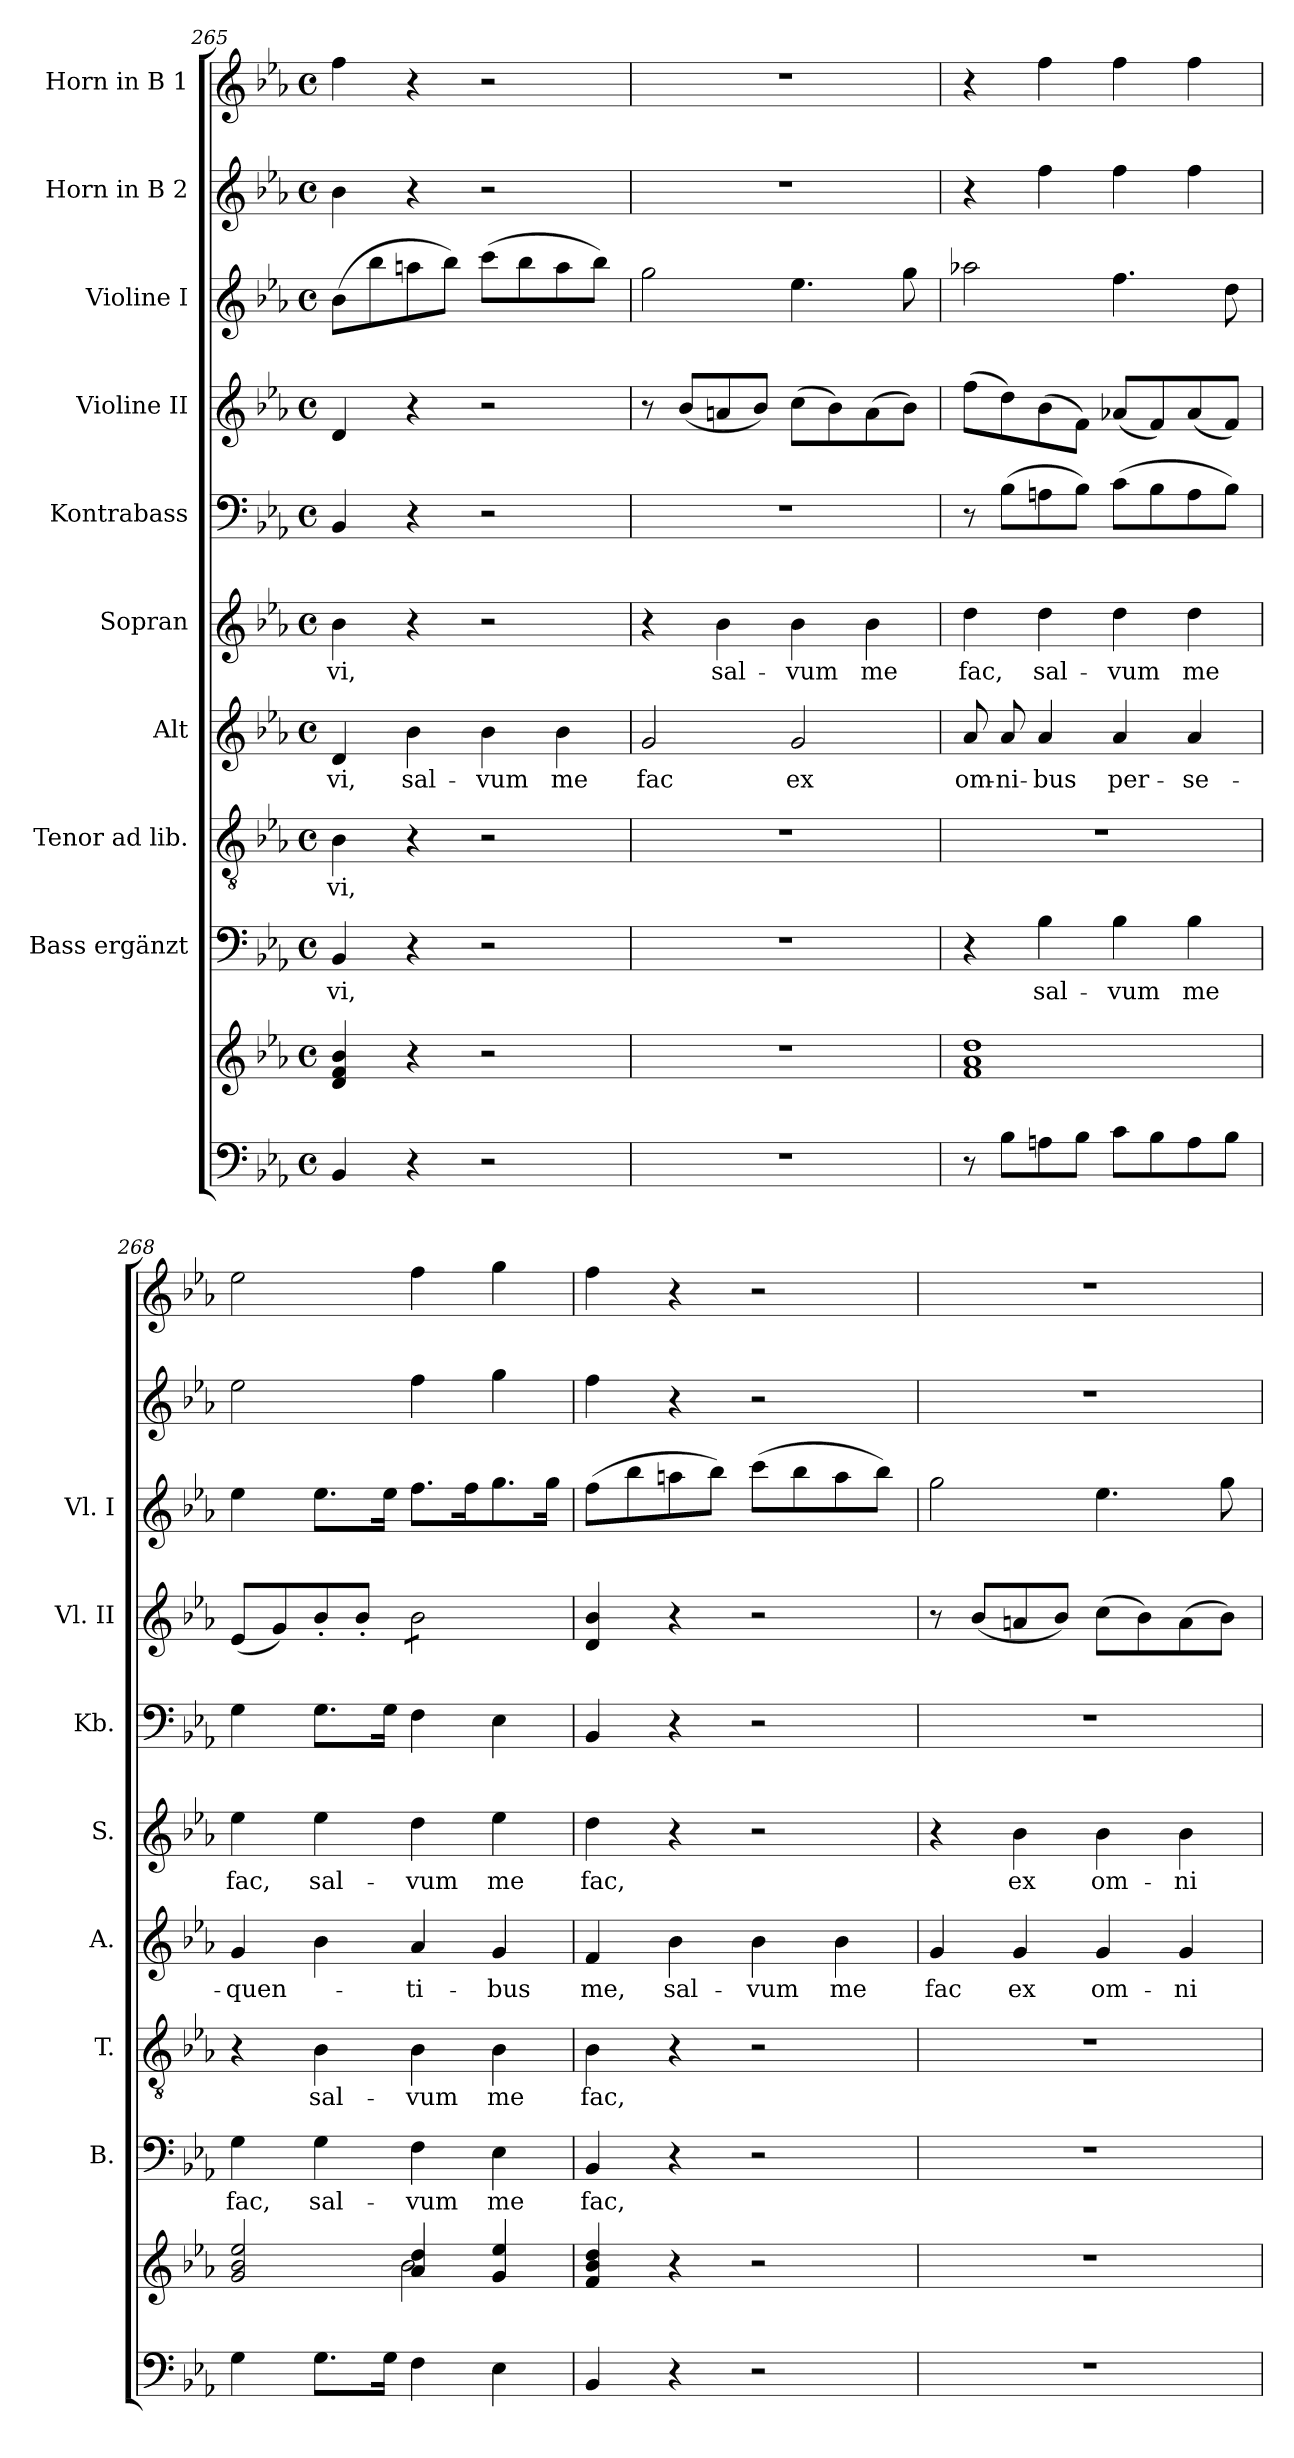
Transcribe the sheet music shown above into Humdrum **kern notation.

**kern	**kern	**kern	**text	**kern	**text	**kern	**text	**kern	**text	**kern	**kern	**kern	**kern	**kern
*part10	*part10	*part9	*part9	*part8	*part8	*part7	*part7	*part6	*part6	*part5	*part4	*part3	*part2	*part1
*staff11	*staff10	*staff9	*staff9	*staff8	*staff8	*staff7	*staff7	*staff6	*staff6	*staff5	*staff4	*staff3	*staff2	*staff1
*	*	*I"Bass ergänzt	*	*I"Tenor ad lib.	*	*I"Alt	*	*I"Sopran	*	*I"Kontrabass	*I"Violine II	*I"Violine I	*I"Horn in B 2	*I"Horn in B 1
*	*	*I'B.	*	*I'T.	*	*I'A.	*	*I'S.	*	*I'Kb.	*I'Vl. II	*I'Vl. I	*	*
!!LO:PB:g=z
*clefF4	*clefG2	*clefF4	*	*clefGv2	*	*clefG2	*	*clefG2	*	*clefF4	*clefG2	*clefG2	*clefG2	*clefG2
*	*	*	*	*	*	*	*	*	*	*ITrd7c12	*	*	*ITrd8c14	*ITrd8c14
*k[b-e-a-]	*k[b-e-a-]	*k[b-e-a-]	*	*k[b-e-a-]	*	*k[b-e-a-]	*	*k[b-e-a-]	*	*k[b-e-a-]	*k[b-e-a-]	*k[b-e-a-]	*k[b-e-a-]	*k[b-e-a-]
*E-:	*E-:	*E-:	*	*E-:	*	*E-:	*	*E-:	*	*E-:	*E-:	*E-:	*E-:	*E-:
*M4/4	*M4/4	*M4/4	*	*M4/4	*	*M4/4	*	*M4/4	*	*M4/4	*M4/4	*M4/4	*M4/4	*M4/4
*met(c)	*met(c)	*met(c)	*	*met(c)	*	*met(c)	*	*met(c)	*	*met(c)	*met(c)	*met(c)	*met(c)	*met(c)
=265	=265	=265	=265	=265	=265	=265	=265	=265	=265	=265	=265	=265	=265	=265
!	!	!	!LO:LY:b	!	!LO:LY:b	!	!LO:LY:b	!	!LO:LY:b	!	!	!	!	!
4BB-/	4d/ 4f/ 4b-/	4BB-/	-vi,	4B-\	-vi,	4d/	-vi,	4b-\	-vi,	4BBB-/	4d/	(>8b-\L	4B-\	4f\
.	.	.	.	.	.	.	.	.	.	.	.	8bb-\	.	.
!	!	!	!	!	!	!	!LO:LY:b	!	!	!	!	!	!	!
4r	4r	4r	.	4r	.	4b-\	sal-	4r	.	4r	4r	8aan\	4r	4r
.	.	.	.	.	.	.	.	.	.	.	.	8bb-\J)	.	.
!	!	!	!	!	!	!	!LO:LY:b	!	!	!	!	!	!	!
2r	2r	2r	.	2r	.	4b-\	-vum	2r	.	2r	2r	(>8ccc\L	2r	2r
.	.	.	.	.	.	.	.	.	.	.	.	8bb-\	.	.
!	!	!	!	!	!	!	!LO:LY:b	!	!	!	!	!	!	!
.	.	.	.	.	.	4b-\	me	.	.	.	.	8aa\	.	.
.	.	.	.	.	.	.	.	.	.	.	.	8bb-\J)	.	.
=266	=266	=266	=266	=266	=266	=266	=266	=266	=266	=266	=266	=266	=266	=266
!	!	!	!	!	!	!	!LO:LY:b	!	!	!	!	!	!	!
1r	1r	1r	.	1r	.	2g/	fac	4r	.	1r	8r	2gg\	1r	1r
.	.	.	.	.	.	.	.	.	.	.	(<8b-/L	.	.	.
!	!	!	!	!	!	!	!	!	!LO:LY:b	!	!	!	!	!
.	.	.	.	.	.	.	.	4b-\	sal-	.	8an/	.	.	.
.	.	.	.	.	.	.	.	.	.	.	8b-/J)	.	.	.
!	!	!	!	!	!	!	!LO:LY:b	!	!LO:LY:b	!	!	!	!	!
.	.	.	.	.	.	2g/	ex	4b-\	-vum	.	(>8cc\L	4.ee-\	.	.
.	.	.	.	.	.	.	.	.	.	.	8b-\)	.	.	.
!	!	!	!	!	!	!	!	!	!LO:LY:b	!	!	!	!	!
.	.	.	.	.	.	.	.	4b-\	me	.	(>8a\	.	.	.
.	.	.	.	.	.	.	.	.	.	.	8b-\J)	8gg\	.	.
=267	=267	=267	=267	=267	=267	=267	=267	=267	=267	=267	=267	=267	=267	=267
!	!	!	!	!	!	!	!LO:LY:b	!	!LO:LY:b	!	!	!	!	!
8r	1f 1a- 1dd	4r	.	1r	.	8a-/	om-	4dd\	fac,	8r	(>8ff\L	2aa-X\	4r	4r
!	!	!	!	!	!	!	!LO:LY:b	!	!	!	!	!	!	!
8B-\L	.	.	.	.	.	8a-/	-ni-	.	.	(>8BB-\L	8dd\)	.	.	.
!	!	!	!LO:LY:b	!	!	!	!LO:LY:b	!	!LO:LY:b	!	!	!	!	!
8An\	.	4B-\	sal-	.	.	4a-/	-bus	4dd\	sal-	8AAn\	(>8b-\	.	4f\	4f\
8B-\J	.	.	.	.	.	.	.	.	.	8BB-\J)	8f\J)	.	.	.
!	!	!	!LO:LY:b	!	!	!	!LO:LY:b	!	!LO:LY:b	!	!	!	!	!
8c\L	.	4B-\	-vum	.	.	4a-/	per-	4dd\	-vum	(>8C\L	(<8a-X/L	4.ff\	4f\	4f\
8B-\	.	.	.	.	.	.	.	.	.	8BB-\	8f/)	.	.	.
!	!	!	!LO:LY:b	!	!	!	!LO:LY:b	!	!LO:LY:b	!	!	!	!	!
8A\	.	4B-\	me	.	.	4a-/	-se-	4dd\	me	8AA\	(<8a-/	.	4f\	4f\
8B-\J	.	.	.	.	.	.	.	.	.	8BB-\J)	8f/J)	8dd\	.	.
=268	=268	=268	=268	=268	=268	=268	=268	=268	=268	=268	=268	=268	=268	=268
*	*^	*	*	*	*	*	*	*	*	*	*	*	*	*
!	!	!	!	!LO:LY:b	!	!	!	!LO:LY:b	!	!LO:LY:b	!	!	!	!	!
4G\	2g/ 2b-/ 2ee-/	2ryy	4G\	fac,	4r	.	4g/	-quen-	4ee-\	fac,	4GG\	(<8e-/L	4ee-\	2e-\	2e-\
.	.	.	.	.	.	.	.	.	.	.	.	8g/)	.	.	.
!	!	!	!	!LO:LY:b	!	!LO:LY:b	!	!	!	!LO:LY:b	!	!	!	!	!
8.G\L	.	.	4G\	sal-	4B-\	sal-	4b-\	.	4ee-\	sal-	8.GG\L	8b-'</	8.ee-\L	.	.
.	.	.	.	.	.	.	.	.	.	.	.	8b-'</J	.	.	.
16G\Jk	.	.	.	.	.	.	.	.	.	.	16GG\Jk	.	16ee-\Jk	.	.
!	!	!	!	!LO:LY:b	!	!LO:LY:b	!	!LO:LY:b	!	!LO:LY:b	!	!	!	!	!
*	*	*	*	*	*	*	*	*	*	*	*	*tremolo	*	*	*
4F\	4a-/ 4dd/	2b-\	4F\	-vum	4B-\	-vum	4a-/	-ti-	4dd\	-vum	4FF\	8b-\L	8.ff\L	4f\	4f\
.	.	.	.	.	.	.	.	.	.	.	.	8b-\	.	.	.
.	.	.	.	.	.	.	.	.	.	.	.	.	16ff\k	.	.
!	!	!	!	!LO:LY:b	!	!LO:LY:b	!	!LO:LY:b	!	!LO:LY:b	!	!	!	!	!
4E-\	4g/ 4ee-/	.	4E-\	me	4B-\	me	4g/	-bus	4ee-\	me	4EE-\	8b-\	8.gg\	4g\	4g\
.	.	.	.	.	.	.	.	.	.	.	.	8b-\J	.	.	.
*	*	*	*	*	*	*	*	*	*	*	*	*Xtremolo	*	*	*
.	.	.	.	.	.	.	.	.	.	.	.	.	16gg\Jk	.	.
*	*v	*v	*	*	*	*	*	*	*	*	*	*	*	*	*
!!LO:PB:g=z
=269	=269	=269	=269	=269	=269	=269	=269	=269	=269	=269	=269	=269	=269	=269
!	!	!	!LO:LY:b	!	!LO:LY:b	!	!LO:LY:b	!	!LO:LY:b	!	!	!	!	!
4BB-/	4f/ 4b-/ 4dd/	4BB-/	fac,	4B-\	fac,	4f/	me,	4dd\	fac,	4BBB-/	4d/ 4b-/	(>8ff\L	4f\	4f\
.	.	.	.	.	.	.	.	.	.	.	.	8bb-\	.	.
!	!	!	!	!	!	!	!LO:LY:b	!	!	!	!	!	!	!
4r	4r	4r	.	4r	.	4b-\	sal-	4r	.	4r	4r	8aan\	4r	4r
.	.	.	.	.	.	.	.	.	.	.	.	8bb-\J)	.	.
!	!	!	!	!	!	!	!LO:LY:b	!	!	!	!	!	!	!
2r	2r	2r	.	2r	.	4b-\	-vum	2r	.	2r	2r	(>8ccc\L	2r	2r
.	.	.	.	.	.	.	.	.	.	.	.	8bb-\	.	.
!	!	!	!	!	!	!	!LO:LY:b	!	!	!	!	!	!	!
.	.	.	.	.	.	4b-\	me	.	.	.	.	8aa\	.	.
.	.	.	.	.	.	.	.	.	.	.	.	8bb-\J)	.	.
=270	=270	=270	=270	=270	=270	=270	=270	=270	=270	=270	=270	=270	=270	=270
!	!	!	!	!	!	!	!LO:LY:b	!	!	!	!	!	!	!
1r	1r	1r	.	1r	.	4g/	fac	4r	.	1r	8r	2gg\	1r	1r
.	.	.	.	.	.	.	.	.	.	.	(<8b-/L	.	.	.
!	!	!	!	!	!	!	!LO:LY:b	!	!LO:LY:b	!	!	!	!	!
.	.	.	.	.	.	4g/	ex	4b-\	ex	.	8an/	.	.	.
.	.	.	.	.	.	.	.	.	.	.	8b-/J)	.	.	.
!	!	!	!	!	!	!	!LO:LY:b	!	!LO:LY:b	!	!	!	!	!
.	.	.	.	.	.	4g/	om-	4b-\	om-	.	(>8cc\L	4.ee-\	.	.
.	.	.	.	.	.	.	.	.	.	.	8b-\)	.	.	.
!	!	!	!	!	!	!	!LO:LY:b	!	!LO:LY:b	!	!	!	!	!
.	.	.	.	.	.	4g/	-ni-	4b-\	-ni-	.	(>8a\	.	.	.
.	.	.	.	.	.	.	.	.	.	.	8b-\J)	8gg\	.	.
=	=	=	=	=	=	=	=	=	=	=	=	=	=	=
*-	*-	*-	*-	*-	*-	*-	*-	*-	*-	*-	*-	*-	*-	*-
